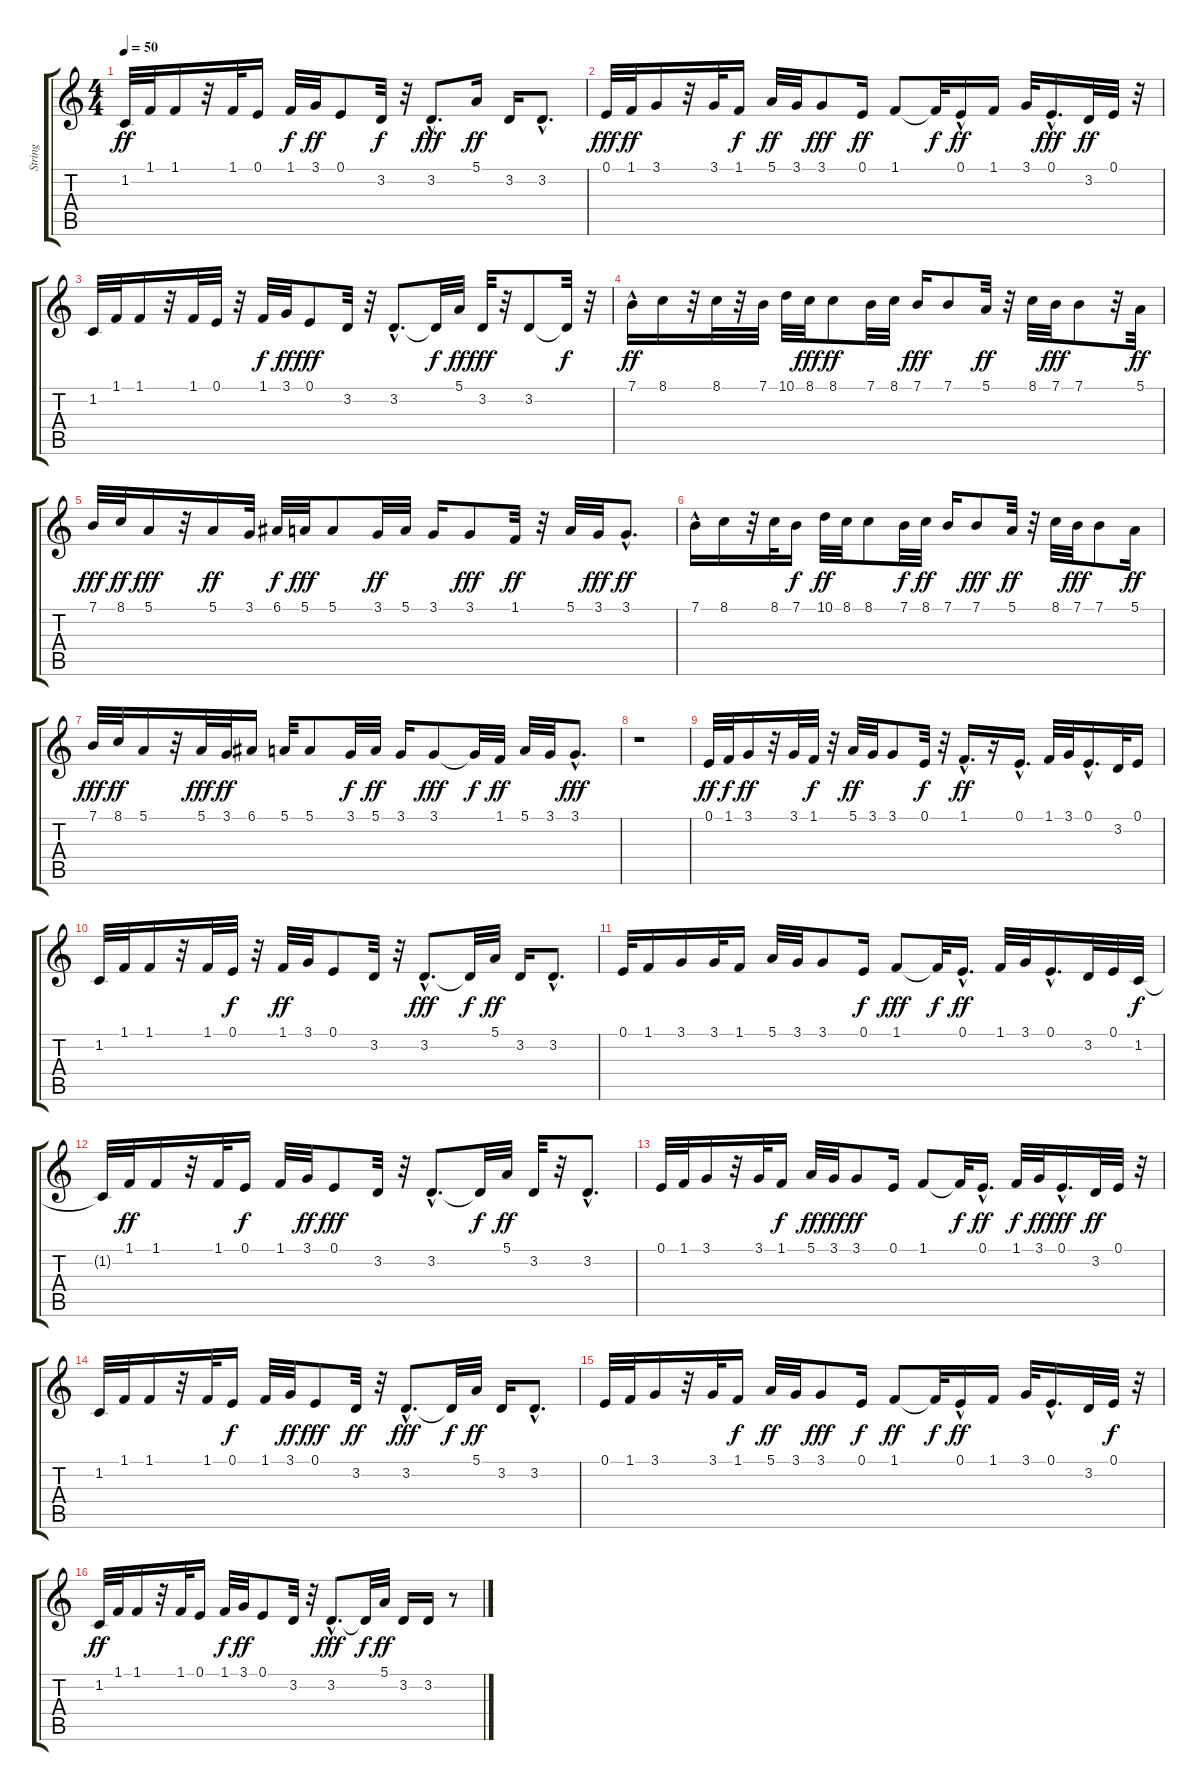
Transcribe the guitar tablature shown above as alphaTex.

\track ("String" "String") {instrument stringensemble1}
\staff {score tabs}
\tuning (E4 B3 G3 D3 A2 E2) {hide}
\ts (4 4)
\tempo 50
\clef g2
\ks c
1.2.32{dy ff} 1.1.32 1.1.16 r.32 1.1.32 0.1.16 1.1.32{dy f} 3.1.32{dy ff} 0.1.8 3.2.32{dy f} r.32 3.2{hac}.8{d dy fff} 5.1.16{dy ff} 3.2.16 3.2{hac}.8{d} |
0.1.32{dy fff} 1.1.32{dy ff} 3.1.16 r.32 3.1.32 1.1.16{dy f} 5.1.32{dy ff} 3.1.32 3.1.8{dy fff} 0.1.16{dy ff} 1.1.8 1.1{t}.32{dy f} 0.1{hac}.16{dy ff} 1.1.16 3.1.32 0.1{hac}.16{d dy fff} 3.2.32{dy ff} 0.1.32 r.32 |
1.2.32 1.1.32 1.1.16 r.32 1.1.32 0.1.32 r.32 1.1.32{dy f} 3.1.32{dy ff} 0.1.8{dy fff} 3.2.32 r.32 3.2{hac}.8{d} 3.2{t}.32{dy f} 5.1.32{dy ff} 3.2.32{dy fff} r.32 3.2.8 3.2{t}.32{dy f} r.32 |
7.1{hac}.16{dy ff} 8.1.16 r.32 8.1.32 r.32 7.1.32 10.1.32 8.1.32{dy fff} 8.1.8{dy ff} 7.1.32 8.1.32 7.1.16{dy fff} 7.1.8 5.1.32{dy ff} r.32 8.1.32 7.1.32{dy fff} 7.1.8 r.32 5.1.32{dy ff} |
7.1.32{dy fff} 8.1.32{dy ff} 5.1.16{dy fff} r.32 5.1.16{dy ff} 3.1.32 6.1.32{dy f} 5.1.32{dy fff} 5.1.8 3.1.32{dy ff} 5.1.32 3.1.16 3.1.8{dy fff} 1.1.32{dy ff} r.32 5.1.32 3.1.32{dy fff} 3.1{hac}.8{d dy ff} |
7.1{hac}.16 8.1.16 r.32 8.1.32 7.1.16{dy f} 10.1.32{dy ff} 8.1.32 8.1.8 7.1.32{dy f} 8.1.32{dy ff} 7.1.16 7.1.8{dy fff} 5.1.32{dy ff} r.32 8.1.32 7.1.32{dy fff} 7.1.8 5.1.16{dy ff} |
7.1.32{dy fff} 8.1.32{dy ff} 5.1.16 r.32 5.1.32{dy fff} 3.1.32{dy ff} 6.1.16 5.1.32 5.1.8 3.1.32{dy f} 5.1.32{dy ff} 3.1.16 3.1.8{dy fff} 3.1{t}.32{dy f} 1.1.32{dy ff} 5.1.32 3.1.32 3.1{hac}.8{d dy fff} |
r.1 |
0.1.32{dy ff} 1.1.32{dy f} 3.1.16{dy ff} r.32 3.1.32 1.1.32{dy f} r.32 5.1.32{dy ff} 3.1.32 3.1.8 0.1.32{dy f} r.32 1.1{hac}.16{d dy ff} r.16 0.1{hac}.16{d} 1.1.32 3.1.32 0.1{hac}.16{d} 3.2.32 0.1.16 |
1.2.32 1.1.32 1.1.16 r.32 1.1.32 0.1.32{dy f} r.32 1.1.32{dy ff} 3.1.32 0.1.8 3.2.32 r.32 3.2{hac}.8{d dy fff} 3.2{t}.32{dy f} 5.1.32{dy ff} 3.2.16 3.2{hac}.8{d} |
0.1.32 1.1.16 3.1.16 3.1.32 1.1.16 5.1.32 3.1.32 3.1.8 0.1.16{dy f} 1.1.8{dy fff} 1.1{t}.32{dy f} 0.1{hac}.16{d dy ff} 1.1.32 3.1.32 0.1{hac}.16{d} 3.2.32 0.1.32 1.2.32{dy f} |
1.2{t}.32 1.1.32{dy ff} 1.1.16 r.32 1.1.32 0.1.16{dy f} 1.1.32 3.1.32{dy ff} 0.1.8{dy fff} 3.2.32 r.32 3.2{hac}.8{d} 3.2{t}.32{dy f} 5.1.32{dy ff} 3.2.32 r.32 3.2{hac}.8{d} |
0.1.32 1.1.32 3.1.16 r.32 3.1.32 1.1.16{dy f} 5.1.32{dy ff} 3.1.32{dy fff} 3.1.8{dy ff} 0.1.16 1.1.8 1.1{t}.32{dy f} 0.1{hac}.16{d dy ff} 1.1.32{dy f} 3.1.32{dy ff} 0.1{hac}.16{d dy fff} 3.2.32{dy ff} 0.1.32 r.32 |
1.2.32 1.1.32 1.1.16 r.32 1.1.32 0.1.16{dy f} 1.1.32 3.1.32{dy ff} 0.1.8{dy fff} 3.2.32{dy ff} r.32 3.2{hac}.8{d dy fff} 3.2{t}.32{dy f} 5.1.32{dy ff} 3.2.16 3.2{hac}.8{d} |
0.1.32 1.1.32 3.1.16 r.32 3.1.32 1.1.16{dy f} 5.1.32{dy ff} 3.1.32 3.1.8{dy fff} 0.1.16{dy f} 1.1.8{dy ff} 1.1{t}.32{dy f} 0.1{hac}.16{dy ff} 1.1.16 3.1.32 0.1{hac}.16{d} 3.2.32 0.1.32{dy f} r.32 |
1.2.32{dy ff} 1.1.32 1.1.16 r.32 1.1.32 0.1.16 1.1.32{dy f} 3.1.32{dy ff} 0.1.8 3.2.32 r.32 3.2{hac}.8{d dy fff} 3.2{t}.32{dy f} 5.1.32{dy ff} 3.2.16 3.2.16 r.8
